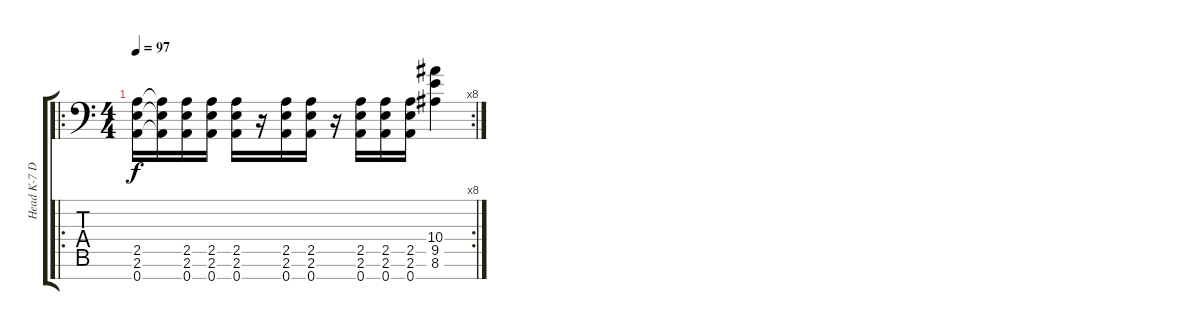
\track ("Head K-7 Double" "Head K-7 D") {instrument overdrivenguitar}
\staff {score tabs}
\tuning (D4 A3 F3 C3 G2 D2 A1) {hide}
\ro
\rc 8
\ts (4 4)
\tempo 97
\clef f4
\ks c
(2.5 2.6 0.7).16{dy f} (2.5{t} 2.6{t} 0.7{t}).16 (2.5 2.6 0.7).16 (2.5 2.6 0.7).16 (2.5 2.6 0.7).16 r.16 (2.5 2.6 0.7).16 (2.5 2.6 0.7).16 r.16 (2.5 2.6 0.7).16 (2.5 2.6 0.7).16 (2.5 2.6 0.7).16 (10.4 9.5 8.6).4
